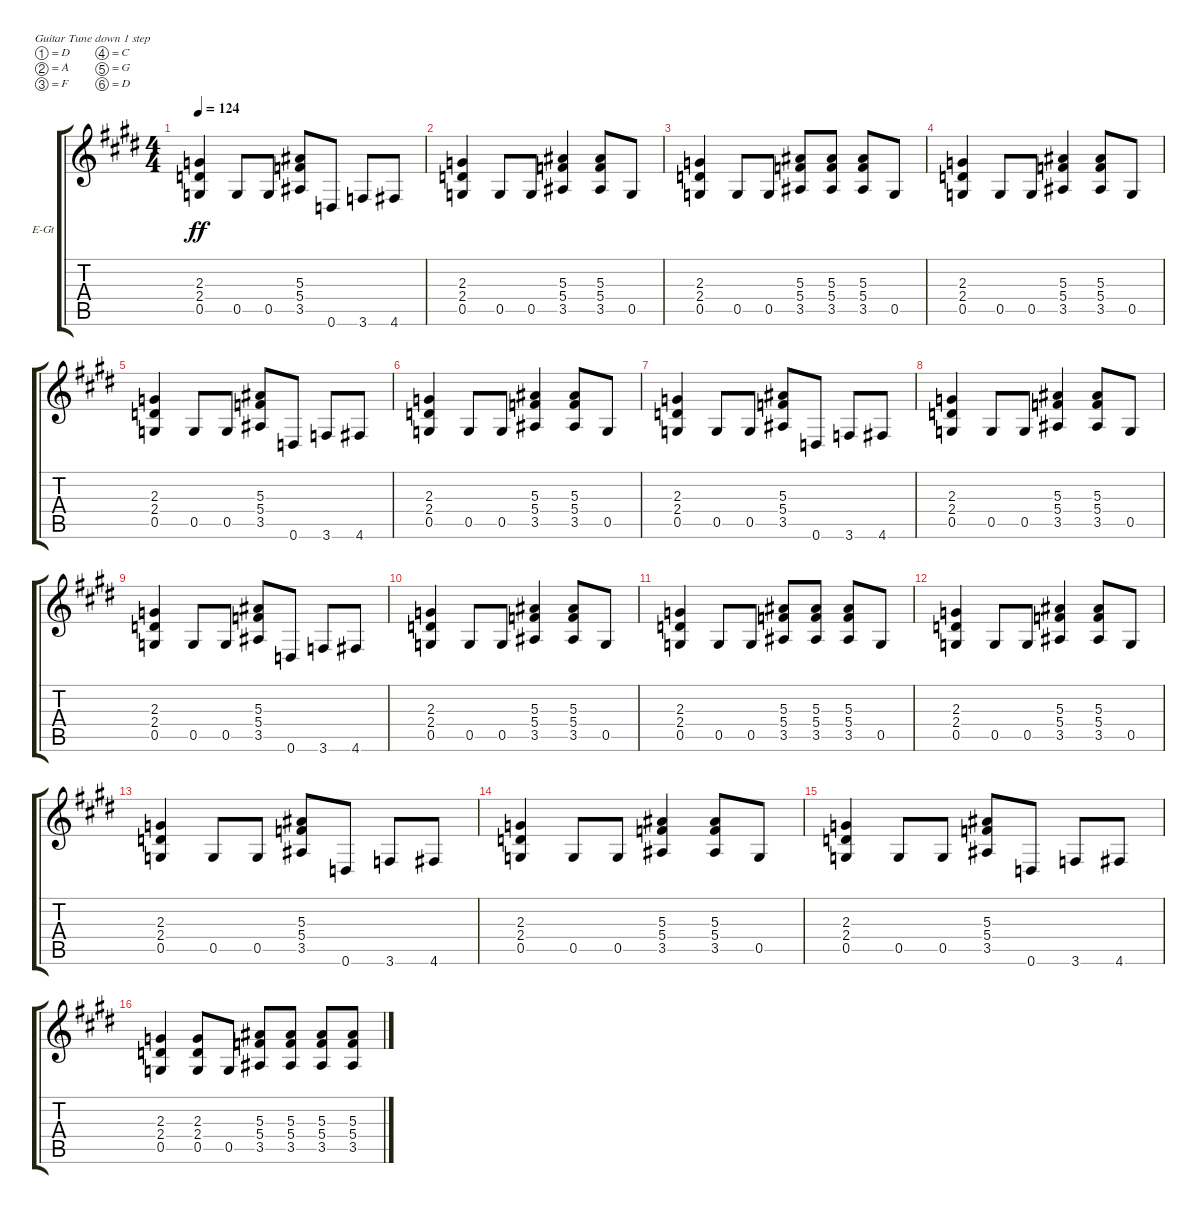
\defaultSystemsLayout 4
\bracketExtendMode groupsimilarinstruments
\firstSystemTrackNameOrientation horizontal
\otherSystemsTrackNameOrientation horizontal
\track ("Electric Guitar" "E-Gt") {instrument distortionguitar}
\staff {score tabs}
\tuning (D4 A3 F3 C3 G2 D2)
\ts (4 4)
\tempo 124
\clef g2
\scale
1.07818
\ks e
(0.5 2.4 2.3).4{dy ff} 0.5.8 0.5.8 (3.5 5.4 5.3).8 0.6.8 3.6.8 4.6.8 |
\scale
0.921816 (0.5 2.4 2.3).4 0.5.8 0.5.8 (3.5 5.4 5.3).4 (3.5 5.4 5.3).8 0.5.8 |
\scale
1.07818 (0.5 2.4 2.3).4 0.5.8 0.5.8 (3.5 5.4 5.3).8 (3.5 5.4 5.3).8 (3.5 5.4 5.3).8 0.5.8 |
\scale
0.921816 (0.5 2.4 2.3).4 0.5.8 0.5.8 (3.5 5.4 5.3).4 (3.5 5.4 5.3).8 0.5.8 |
\scale
1.07818 (0.5 2.4 2.3).4 0.5.8 0.5.8 (3.5 5.4 5.3).8 0.6.8 3.6.8 4.6.8 |
\scale
0.921816 (0.5 2.4 2.3).4 0.5.8 0.5.8 (3.5 5.4 5.3).4 (3.5 5.4 5.3).8 0.5.8 |
\scale
1.07818 (0.5 2.4 2.3).4 0.5.8 0.5.8 (3.5 5.4 5.3).8 0.6.8 3.6.8 4.6.8 |
\scale
0.921816 (0.5 2.4 2.3).4 0.5.8 0.5.8 (3.5 5.4 5.3).4 (3.5 5.4 5.3).8 0.5.8 |
\scale
1.07818 (0.5 2.4 2.3).4 0.5.8 0.5.8 (3.5 5.4 5.3).8 0.6.8 3.6.8 4.6.8 |
\scale
0.921816 (0.5 2.4 2.3).4 0.5.8 0.5.8 (3.5 5.4 5.3).4 (3.5 5.4 5.3).8 0.5.8 |
\scale
1.07818 (0.5 2.4 2.3).4 0.5.8 0.5.8 (3.5 5.4 5.3).8 (3.5 5.4 5.3).8 (3.5 5.4 5.3).8 0.5.8 |
\scale
0.921816 (0.5 2.4 2.3).4 0.5.8 0.5.8 (3.5 5.4 5.3).4 (3.5 5.4 5.3).8 0.5.8 |
\scale
1.07818 (0.5 2.4 2.3).4 0.5.8 0.5.8 (3.5 5.4 5.3).8 0.6.8 3.6.8 4.6.8 |
\scale
0.921816 (0.5 2.4 2.3).4 0.5.8 0.5.8 (3.5 5.4 5.3).4 (3.5 5.4 5.3).8 0.5.8 |
\scale
1.07818 (0.5 2.4 2.3).4 0.5.8 0.5.8 (3.5 5.4 5.3).8 0.6.8 3.6.8 4.6.8 |
\scale
0.921816 (0.5 2.4 2.3).4 (0.5 2.4 2.3).8 0.5.8 (3.5 5.4 5.3).8 (3.5 5.4 5.3).8 (3.5 5.4 5.3).8 (3.5 5.4 5.3).8
